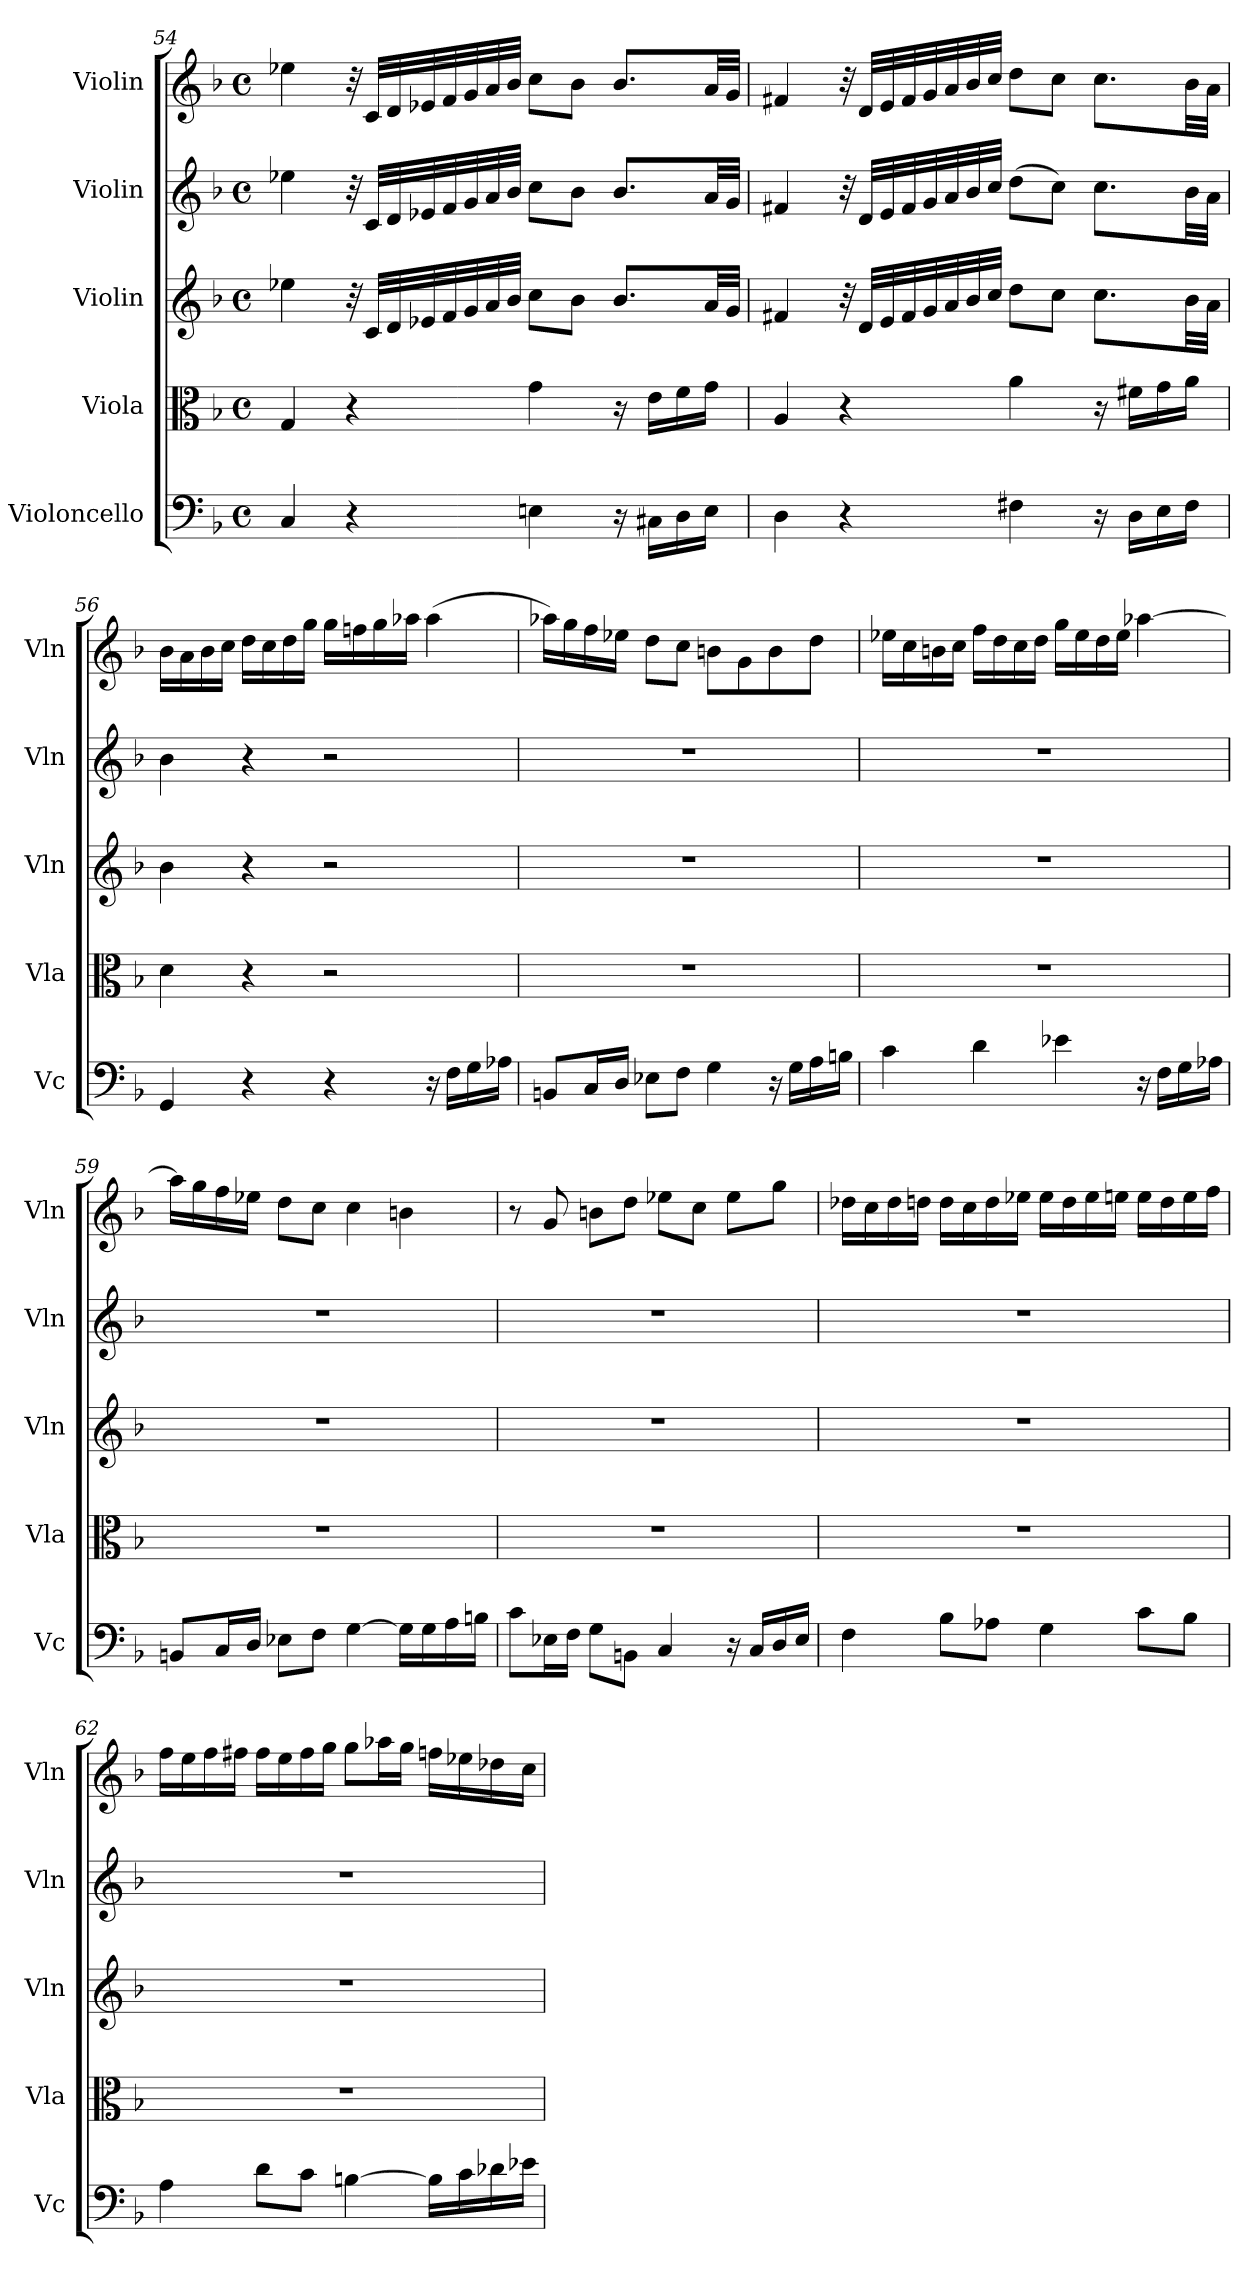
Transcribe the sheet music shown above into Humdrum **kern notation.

**kern	**kern	**kern	**kern	**kern
*part5	*part4	*part3	*part2	*part1
*staff5	*staff4	*staff3	*staff2	*staff1
*I"Violoncello	*I"Viola	*I"Violin	*I"Violin	*I"Violin
*I'Vc	*I'Vla	*I'Vln	*I'Vln	*I'Vln
*clefF4	*clefC3	*clefG2	*clefG2	*clefG2
*k[b-]	*k[b-]	*k[b-]	*k[b-]	*k[b-]
*M4/4	*M4/4	*M4/4	*M4/4	*M4/4
*met(c)	*met(c)	*met(c)	*met(c)	*met(c)
=54	=54	=54	=54	=54
4C/	4G/	4ee-X\	4ee-X\	4ee-X\
4r	4r	32r	32r	32r
.	.	32c/LLL	32c/LLL	32c/LLL
.	.	32d/	32d/	32d/
.	.	32e-X/	32e-X/	32e-X/
.	.	32f/	32f/	32f/
.	.	32g/	32g/	32g/
.	.	32a/	32a/	32a/
.	.	32b-/JJJ	32b-/JJJ	32b-/JJJ
4En\	4g\	8cc\L	8cc\L	8cc\L
.	.	8b-\J	8b-\J	8b-\J
16r	16r	8.b-/L	8.b-/L	8.b-/L
16C#X\LL	16e\LL	.	.	.
16D\	16f\	.	.	.
16E\JJ	16g\JJ	32a/LL	32a/LL	32a/LL
.	.	32g/JJJ	32g/JJJ	32g/JJJ
=55	=55	=55	=55	=55
4D\	4A/	4f#X/	4f#X/	4f#X/
4r	4r	32r	32r	32r
.	.	32d/LLL	32d/LLL	32d/LLL
.	.	32e/	32e/	32e/
.	.	32f#/	32f#/	32f#/
.	.	32g/	32g/	32g/
.	.	32a/	32a/	32a/
.	.	32b-/	32b-/	32b-/
.	.	32cc/JJJ	32cc/JJJ	32cc/JJJ
4F#X\	4a\	8dd\L	(8dd\L	8dd\L
.	.	8cc\J	8cc\J)	8cc\J
16r	16r	8.cc\L	8.cc\L	8.cc\L
16D\LL	16f#X\LL	.	.	.
16E\	16g\	.	.	.
16F#\JJ	16a\JJ	32b-\LL	32b-\LL	32b-\LL
.	.	32a\JJJ	32a\JJJ	32a\JJJ
=56	=56	=56	=56	=56
4GG/	4d\	4b-\	4b-\	16b-\LL
.	.	.	.	16a\
.	.	.	.	16b-\
.	.	.	.	16cc\JJ
4r	4r	4r	4r	16dd\LL
.	.	.	.	16cc\
.	.	.	.	16dd\
.	.	.	.	16gg\JJ
4r	2r	2r	2r	16gg\LL
.	.	.	.	16ffn\
.	.	.	.	16gg\
.	.	.	.	16aa-X\JJ
16r	.	.	.	(4aa-\
16F\LL	.	.	.	.
16G\	.	.	.	.
16A-X\JJ	.	.	.	.
=57	=57	=57	=57	=57
8BBn/L	1r	1r	1r	16aa-X\LL)
.	.	.	.	16gg\
16C/L	.	.	.	16ff\
16D/JJ	.	.	.	16ee-X\JJ
8E-X\L	.	.	.	8dd\L
8F\J	.	.	.	8cc\J
4G\	.	.	.	8bn\L
.	.	.	.	8g\
16r	.	.	.	8b\
16G\LL	.	.	.	.
16A\	.	.	.	8dd\J
16Bn\JJ	.	.	.	.
=58	=58	=58	=58	=58
4c\	1r	1r	1r	16ee-X\LL
.	.	.	.	16cc\
.	.	.	.	16bn\
.	.	.	.	16cc\JJ
4d\	.	.	.	16ff\LL
.	.	.	.	16dd\
.	.	.	.	16cc\
.	.	.	.	16dd\JJ
4e-X\	.	.	.	16gg\LL
.	.	.	.	16ee-\
.	.	.	.	16dd\
.	.	.	.	16ee-\JJ
16r	.	.	.	[4aa-X\
16F\LL	.	.	.	.
16G\	.	.	.	.
16A-X\JJ	.	.	.	.
=59	=59	=59	=59	=59
8BBn/L	1r	1r	1r	16aa-\LL]
.	.	.	.	16gg\
16C/L	.	.	.	16ff\
16D/JJ	.	.	.	16ee-X\JJ
8E-X\L	.	.	.	8dd\L
8F\J	.	.	.	8cc\J
[4G\	.	.	.	4cc\
16G\LL]	.	.	.	4bn\
16G\	.	.	.	.
16A\	.	.	.	.
16Bn\JJ	.	.	.	.
=60	=60	=60	=60	=60
8c\L	1r	1r	1r	8r
16E-X\L	.	.	.	8g/
16F\JJ	.	.	.	.
8G\L	.	.	.	8bn\L
8BBn\J	.	.	.	8dd\J
4C/	.	.	.	8ee-X\L
.	.	.	.	8cc\J
16r	.	.	.	8ee-\L
16C/LL	.	.	.	.
16D/	.	.	.	8gg\J
16E-/JJ	.	.	.	.
=61	=61	=61	=61	=61
4F\	1r	1r	1r	16dd-X\LL
.	.	.	.	16cc\
.	.	.	.	16dd-\
.	.	.	.	16ddn\JJ
8B-\L	.	.	.	16dd\LL
.	.	.	.	16cc\
8A-X\J	.	.	.	16dd\
.	.	.	.	16ee-X\JJ
4G\	.	.	.	16ee-\LL
.	.	.	.	16dd\
.	.	.	.	16ee-\
.	.	.	.	16een\JJ
8c\L	.	.	.	16ee\LL
.	.	.	.	16dd\
8B-\J	.	.	.	16ee\
.	.	.	.	16ff\JJ
=62	=62	=62	=62	=62
4A\	1r	1r	1r	16ff\LL
.	.	.	.	16ee\
.	.	.	.	16ff\
.	.	.	.	16ff#X\JJ
8d\L	.	.	.	16ff#\LL
.	.	.	.	16ee\
8c\J	.	.	.	16ff#\
.	.	.	.	16gg\JJ
[4Bn\	.	.	.	8gg\L
.	.	.	.	16aa-X\L
.	.	.	.	16gg\JJ
16B\LL]	.	.	.	16ffn\LL
16c\	.	.	.	16ee-X\
16d-X\	.	.	.	16dd-X\
16e-X\JJ	.	.	.	16cc\JJ
=	=	=	=	=
*-	*-	*-	*-	*-
